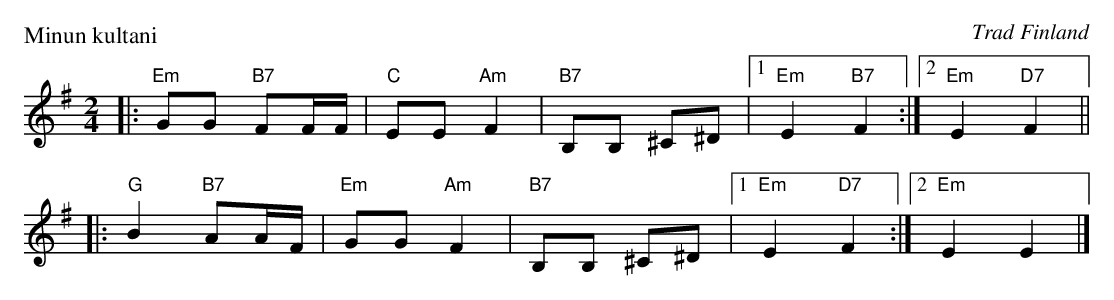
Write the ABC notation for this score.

X:1
P: Minun kultani
O: Trad Finland
M: 2/4
L: 1/8
K: Em
|: "Em"GG "B7"FF/F/ | "C"EE "Am"F2 | "B7"B,B, ^C^D |1 "Em"E2 "B7"F2 :|2 "Em"E2 "D7"F2 ||
|: "G"B2 "B7"AA/F/ | "Em"GG "Am"F2 | "B7"B,B, ^C^D |1 "Em"E2 "D7"F2 :|2 "Em"E2 E2 |]
